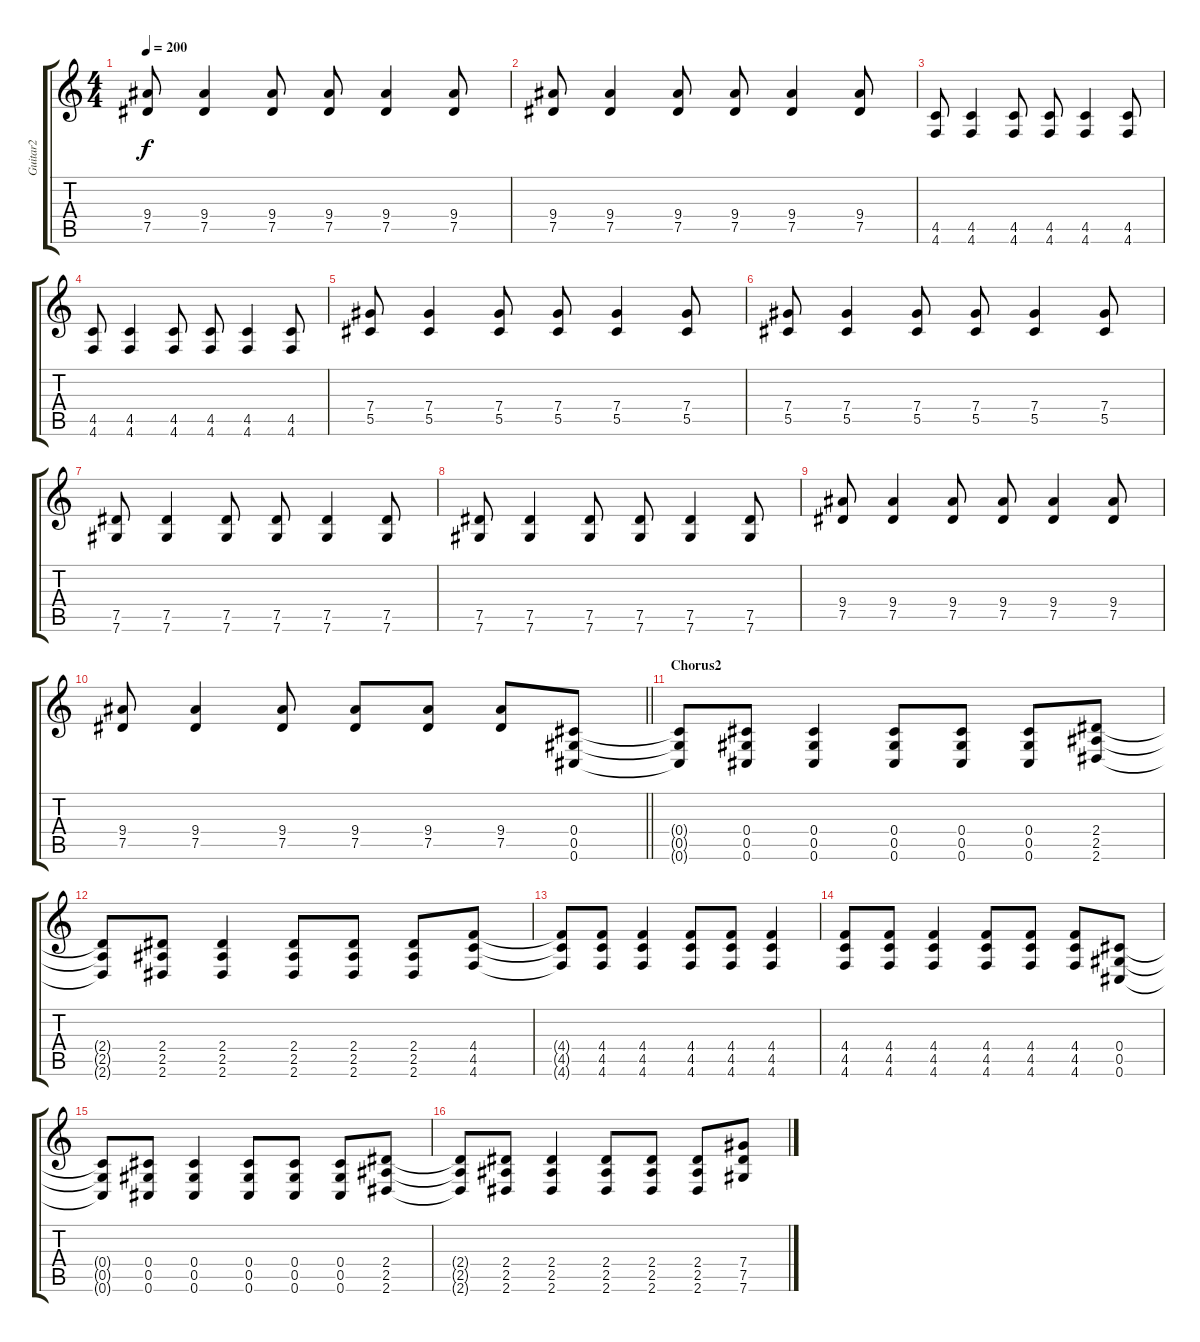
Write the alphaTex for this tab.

\track ("Guitar2" "Guitar2") {instrument distortionguitar}
\staff {score tabs}
\tuning (Eb4 Bb3 Gb3 Db3 Ab2 Db2) {hide}
\ts (4 4)
\tempo 200
\clef g2
\ks c
(9.4 7.5).8{dy f} (9.4 7.5).4 (9.4 7.5).8 (9.4 7.5).8 (9.4 7.5).4 (9.4 7.5).8 |
(9.4 7.5).8 (9.4 7.5).4 (9.4 7.5).8 (9.4 7.5).8 (9.4 7.5).4 (9.4 7.5).8 |
(4.5 4.6).8 (4.5 4.6).4 (4.5 4.6).8 (4.5 4.6).8 (4.5 4.6).4 (4.5 4.6).8 |
(4.5 4.6).8 (4.5 4.6).4 (4.5 4.6).8 (4.5 4.6).8 (4.5 4.6).4 (4.5 4.6).8 |
(7.4 5.5).8 (7.4 5.5).4 (7.4 5.5).8 (7.4 5.5).8 (7.4 5.5).4 (7.4 5.5).8 |
(7.4 5.5).8 (7.4 5.5).4 (7.4 5.5).8 (7.4 5.5).8 (7.4 5.5).4 (7.4 5.5).8 |
(7.5 7.6).8 (7.5 7.6).4 (7.5 7.6).8 (7.5 7.6).8 (7.5 7.6).4 (7.5 7.6).8 |
(7.5 7.6).8 (7.5 7.6).4 (7.5 7.6).8 (7.5 7.6).8 (7.5 7.6).4 (7.5 7.6).8 |
(9.4 7.5).8 (9.4 7.5).4 (9.4 7.5).8 (9.4 7.5).8 (9.4 7.5).4 (9.4 7.5).8 |
\barLineRight lightlight
(9.4 7.5).8 (9.4 7.5).4 (9.4 7.5).8 (9.4 7.5).8 (9.4 7.5).8 (9.4 7.5).8 (0.4 0.5 0.6).8 |
\section ("" "Chorus2")
(0.4{t} 0.5{t} 0.6{t}).8 (0.4 0.5 0.6).8 (0.4 0.5 0.6).4 (0.4 0.5 0.6).8 (0.4 0.5 0.6).8 (0.4 0.5 0.6).8 (2.4 2.5 2.6).8 |
(2.4{t} 2.5{t} 2.6{t}).8 (2.4 2.5 2.6).8 (2.4 2.5 2.6).4 (2.4 2.5 2.6).8 (2.4 2.5 2.6).8 (2.4 2.5 2.6).8 (4.4 4.5 4.6).8 |
(4.4{t} 4.5{t} 4.6{t}).8 (4.4 4.5 4.6).8 (4.4 4.5 4.6).4 (4.4 4.5 4.6).8 (4.4 4.5 4.6).8 (4.4 4.5 4.6).4 |
(4.4 4.5 4.6).8 (4.4 4.5 4.6).8 (4.4 4.5 4.6).4 (4.4 4.5 4.6).8 (4.4 4.5 4.6).8 (4.4 4.5 4.6).8 (0.4 0.5 0.6).8 |
(0.4{t} 0.5{t} 0.6{t}).8 (0.4 0.5 0.6).8 (0.4 0.5 0.6).4 (0.4 0.5 0.6).8 (0.4 0.5 0.6).8 (0.4 0.5 0.6).8 (2.4 2.5 2.6).8 |
(2.4{t} 2.5{t} 2.6{t}).8 (2.4 2.5 2.6).8 (2.4 2.5 2.6).4 (2.4 2.5 2.6).8 (2.4 2.5 2.6).8 (2.4 2.5 2.6).8 (7.4 7.5 7.6).8
